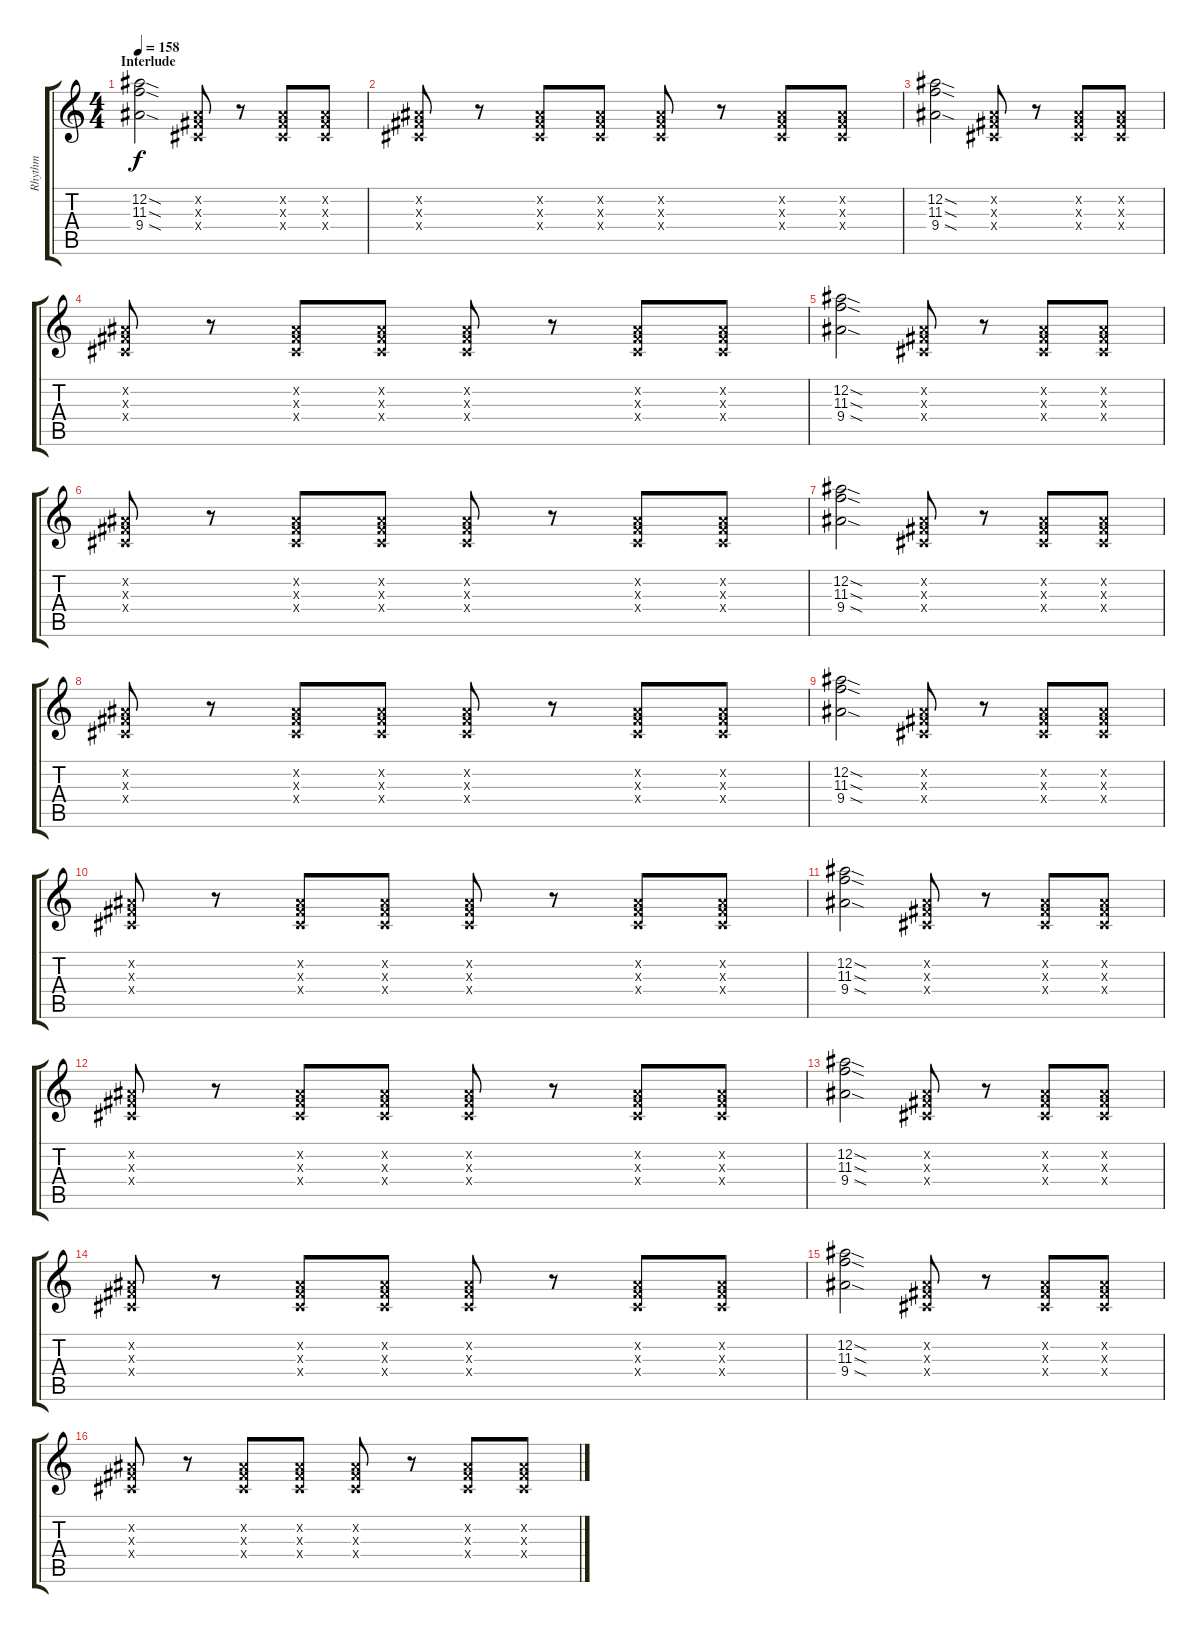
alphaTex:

\track ("Rhythm" "Rhythm") {instrument overdrivenguitar}
\staff {score tabs}
\tuning (Eb4 Bb3 Gb3 Db3 Ab2 Eb2) {hide}
\ts (4 4)
\section ("" "Interlude")
\tempo 158
\clef g2
\ks c
(12.2{sod} 11.3{sod} 9.4{sod}).2{dy f} (0.2{x} 0.3{x} 0.4{x}).8 r.8 (0.2{x} 0.3{x} 0.4{x}).8 (0.2{x} 0.3{x} 0.4{x}).8 |
(0.2{x} 0.3{x} 0.4{x}).8 r.8 (0.2{x} 0.3{x} 0.4{x}).8 (0.2{x} 0.3{x} 0.4{x}).8 (0.2{x} 0.3{x} 0.4{x}).8 r.8 (0.2{x} 0.3{x} 0.4{x}).8 (0.2{x} 0.3{x} 0.4{x}).8 |
(12.2{sod} 11.3{sod} 9.4{sod}).2 (0.2{x} 0.3{x} 0.4{x}).8 r.8 (0.2{x} 0.3{x} 0.4{x}).8 (0.2{x} 0.3{x} 0.4{x}).8 |
(0.2{x} 0.3{x} 0.4{x}).8 r.8 (0.2{x} 0.3{x} 0.4{x}).8 (0.2{x} 0.3{x} 0.4{x}).8 (0.2{x} 0.3{x} 0.4{x}).8 r.8 (0.2{x} 0.3{x} 0.4{x}).8 (0.2{x} 0.3{x} 0.4{x}).8 |
(12.2{sod} 11.3{sod} 9.4{sod}).2 (0.2{x} 0.3{x} 0.4{x}).8 r.8 (0.2{x} 0.3{x} 0.4{x}).8 (0.2{x} 0.3{x} 0.4{x}).8 |
(0.2{x} 0.3{x} 0.4{x}).8 r.8 (0.2{x} 0.3{x} 0.4{x}).8 (0.2{x} 0.3{x} 0.4{x}).8 (0.2{x} 0.3{x} 0.4{x}).8 r.8 (0.2{x} 0.3{x} 0.4{x}).8 (0.2{x} 0.3{x} 0.4{x}).8 |
(12.2{sod} 11.3{sod} 9.4{sod}).2 (0.2{x} 0.3{x} 0.4{x}).8 r.8 (0.2{x} 0.3{x} 0.4{x}).8 (0.2{x} 0.3{x} 0.4{x}).8 |
(0.2{x} 0.3{x} 0.4{x}).8 r.8 (0.2{x} 0.3{x} 0.4{x}).8 (0.2{x} 0.3{x} 0.4{x}).8 (0.2{x} 0.3{x} 0.4{x}).8 r.8 (0.2{x} 0.3{x} 0.4{x}).8 (0.2{x} 0.3{x} 0.4{x}).8 |
(12.2{sod} 11.3{sod} 9.4{sod}).2 (0.2{x} 0.3{x} 0.4{x}).8 r.8 (0.2{x} 0.3{x} 0.4{x}).8 (0.2{x} 0.3{x} 0.4{x}).8 |
(0.2{x} 0.3{x} 0.4{x}).8 r.8 (0.2{x} 0.3{x} 0.4{x}).8 (0.2{x} 0.3{x} 0.4{x}).8 (0.2{x} 0.3{x} 0.4{x}).8 r.8 (0.2{x} 0.3{x} 0.4{x}).8 (0.2{x} 0.3{x} 0.4{x}).8 |
(12.2{sod} 11.3{sod} 9.4{sod}).2 (0.2{x} 0.3{x} 0.4{x}).8 r.8 (0.2{x} 0.3{x} 0.4{x}).8 (0.2{x} 0.3{x} 0.4{x}).8 |
(0.2{x} 0.3{x} 0.4{x}).8 r.8 (0.2{x} 0.3{x} 0.4{x}).8 (0.2{x} 0.3{x} 0.4{x}).8 (0.2{x} 0.3{x} 0.4{x}).8 r.8 (0.2{x} 0.3{x} 0.4{x}).8 (0.2{x} 0.3{x} 0.4{x}).8 |
(12.2{sod} 11.3{sod} 9.4{sod}).2 (0.2{x} 0.3{x} 0.4{x}).8 r.8 (0.2{x} 0.3{x} 0.4{x}).8 (0.2{x} 0.3{x} 0.4{x}).8 |
(0.2{x} 0.3{x} 0.4{x}).8 r.8 (0.2{x} 0.3{x} 0.4{x}).8 (0.2{x} 0.3{x} 0.4{x}).8 (0.2{x} 0.3{x} 0.4{x}).8 r.8 (0.2{x} 0.3{x} 0.4{x}).8 (0.2{x} 0.3{x} 0.4{x}).8 |
(12.2{sod} 11.3{sod} 9.4{sod}).2 (0.2{x} 0.3{x} 0.4{x}).8 r.8 (0.2{x} 0.3{x} 0.4{x}).8 (0.2{x} 0.3{x} 0.4{x}).8 |
(0.2{x} 0.3{x} 0.4{x}).8 r.8 (0.2{x} 0.3{x} 0.4{x}).8 (0.2{x} 0.3{x} 0.4{x}).8 (0.2{x} 0.3{x} 0.4{x}).8 r.8 (0.2{x} 0.3{x} 0.4{x}).8 (0.2{x} 0.3{x} 0.4{x}).8
